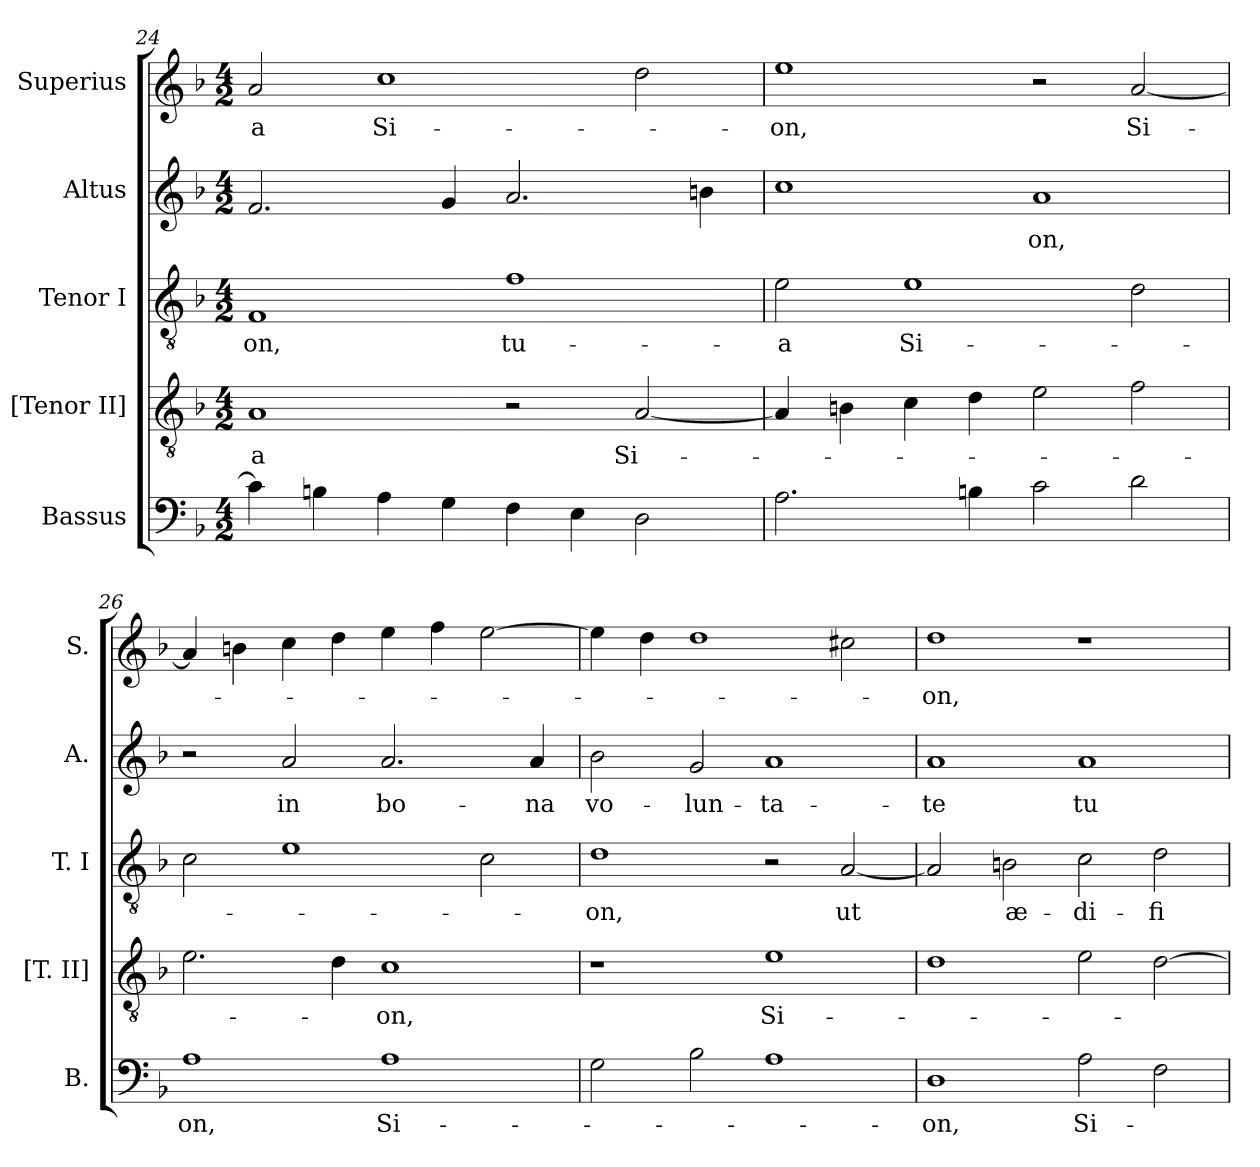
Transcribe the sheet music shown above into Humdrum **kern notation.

**kern	**text	**kern	**text	**kern	**text	**kern	**text	**kern	**text
*part5	*part5	*part4	*part4	*part3	*part3	*part2	*part2	*part1	*part1
*staff5	*staff5	*staff4	*staff4	*staff3	*staff3	*staff2	*staff2	*staff1	*staff1
*I"Bassus	*	*I"[Tenor II]	*	*I"Tenor I	*	*I"Altus	*	*I"Superius	*
*I'B.	*	*I'[T. II]	*	*I'T. I	*	*I'A.	*	*I'S.	*
*clefF4	*	*clefGv2	*	*clefGv2	*	*clefG2	*	*clefG2	*
*	*	*ITrd7c12	*	*ITrd7c12	*	*	*	*	*
*k[b-]	*	*k[b-]	*	*k[b-]	*	*k[b-]	*	*k[b-]	*
*F:	*	*F:	*	*F:	*	*F:	*	*F:	*
*M4/2	*	*M4/2	*	*M4/2	*	*M4/2	*	*M4/2	*
=24	=24	=24	=24	=24	=24	=24	=24	=24	=24
!	!	!	!LO:LY:b:color=#000000	!	!	!	!	!	!
!	!	!	!	!	!LO:LY:b:color=#000000	!	!	!	!
!	!	!	!	!	!	!	!	!	!LO:LY:b:color=#000000
4ci\]	.	1AAi	-a	1FFi	-on,	2.fi/	.	2ai/	-a
4Bni\	.	.	.	.	.	.	.	.	.
!	!	!	!	!	!	!	!	!	!LO:LY:b:color=#000000
4Ai\	.	.	.	.	.	.	.	1cci	Si-
4Gi\	.	.	.	.	.	4gi/	.	.	.
!	!	!	!	!	!LO:LY:b:color=#000000	!	!	!	!
4Fi\	.	2r	.	1Fi	tu-	2.ai/	.	.	.
4Ei\	.	.	.	.	.	.	.	.	.
!	!	!	!LO:LY:b:color=#000000	!	!	!	!	!	!
2Di\	.	[<2AAi/	Si-	.	.	.	.	2ddi\	.
.	.	.	.	.	.	4bni\	.	.	.
!!LO:PB:g=z
=25	=25	=25	=25	=25	=25	=25	=25	=25	=25
!	!	!	!	!	!LO:LY:b:color=#000000	!	!	!	!
!	!	!	!	!	!	!	!	!	!LO:LY:b:color=#000000
2.Ai\	.	4AAi/]	.	2Ei\	-a	1cci	.	1eei	-on,
.	.	4BBni\	.	.	.	.	.	.	.
!	!	!	!	!	!LO:LY:b:color=#000000	!	!	!	!
.	.	4Ci\	.	1Ei	Si-	.	.	.	.
4Bni\	.	4Di\	.	.	.	.	.	.	.
!	!	!	!	!	!	!	!LO:LY:b:color=#000000	!	!
2ci\	.	2Ei\	.	.	.	1ai	-on,	2r	.
!	!	!	!	!	!	!	!	!	!LO:LY:b:color=#000000
2di\	.	2Fi\	.	2Di\	.	.	.	[<2ai/	Si-
=26	=26	=26	=26	=26	=26	=26	=26	=26	=26
!	!LO:LY:b:color=#000000	!	!	!	!	!	!	!	!
1Ai	-on,	2.Ei\	.	2Ci\	.	2r	.	4ai/]	.
.	.	.	.	.	.	.	.	4bni\	.
!	!	!	!	!	!	!	!LO:LY:b:color=#000000	!	!
.	.	.	.	1Ei	.	2ai/	in	4cci\	.
.	.	4Di\	.	.	.	.	.	4ddi\	.
!	!LO:LY:b:color=#000000	!	!	!	!	!	!	!	!
!	!	!	!LO:LY:b:color=#000000	!	!	!	!	!	!
!	!	!	!	!	!	!	!LO:LY:b:color=#000000	!	!
1Ai	Si-	1Ci	-on,	.	.	2.ai/	bo-	4eei\	.
.	.	.	.	.	.	.	.	4ffi\	.
.	.	.	.	2Ci\	.	.	.	[>2eei\	.
!	!	!	!	!	!	!	!LO:LY:b:color=#000000	!	!
.	.	.	.	.	.	4ai/	-na	.	.
=27	=27	=27	=27	=27	=27	=27	=27	=27	=27
!	!	!	!	!	!LO:LY:b:color=#000000	!	!	!	!
!	!	!	!	!	!	!	!LO:LY:b:color=#000000	!	!
2Gi\	.	1r	.	1Di	-on,	2b-i\	vo-	4eei\]	.
.	.	.	.	.	.	.	.	4ddi\	.
!	!	!	!	!	!	!	!LO:LY:b:color=#000000	!	!
2B-i\	.	.	.	.	.	2gi/	-lun-	1ddi	.
!	!	!	!LO:LY:b:color=#000000	!	!	!	!	!	!
!	!	!	!	!	!	!	!LO:LY:b:color=#000000	!	!
1Ai	.	1Ei	Si-	2r	.	1ai	-ta-	.	.
!	!	!	!	!	!LO:LY:b:color=#000000	!	!	!	!
.	.	.	.	[<2AAi/	ut	.	.	2cc#Xi\	.
=28	=28	=28	=28	=28	=28	=28	=28	=28	=28
!	!LO:LY:b:color=#000000	!	!	!	!	!	!	!	!
!	!	!	!	!	!	!	!LO:LY:b:color=#000000	!	!
!	!	!	!	!	!	!	!	!	!LO:LY:b:color=#000000
1Di	-on,	1Di	.	2AAi/]	.	1ai	-te	1ddi	-on,
!	!	!	!	!	!LO:LY:b:color=#000000	!	!	!	!
.	.	.	.	2BBni\	æ-	.	.	.	.
!	!LO:LY:b:color=#000000	!	!	!	!	!	!	!	!
!	!	!	!	!	!LO:LY:b:color=#000000	!	!	!	!
!	!	!	!	!	!	!	!LO:LY:b:color=#000000	!	!
2Ai\	Si-	2Ei\	.	2Ci\	-di-	1ai	tu-	1r	.
!	!	!	!	!	!LO:LY:b:color=#000000	!	!	!	!
2Fi\	.	[>2Di\	.	2Di\	-fi-	.	.	.	.
=	=	=	=	=	=	=	=	=	=
*-	*-	*-	*-	*-	*-	*-	*-	*-	*-
